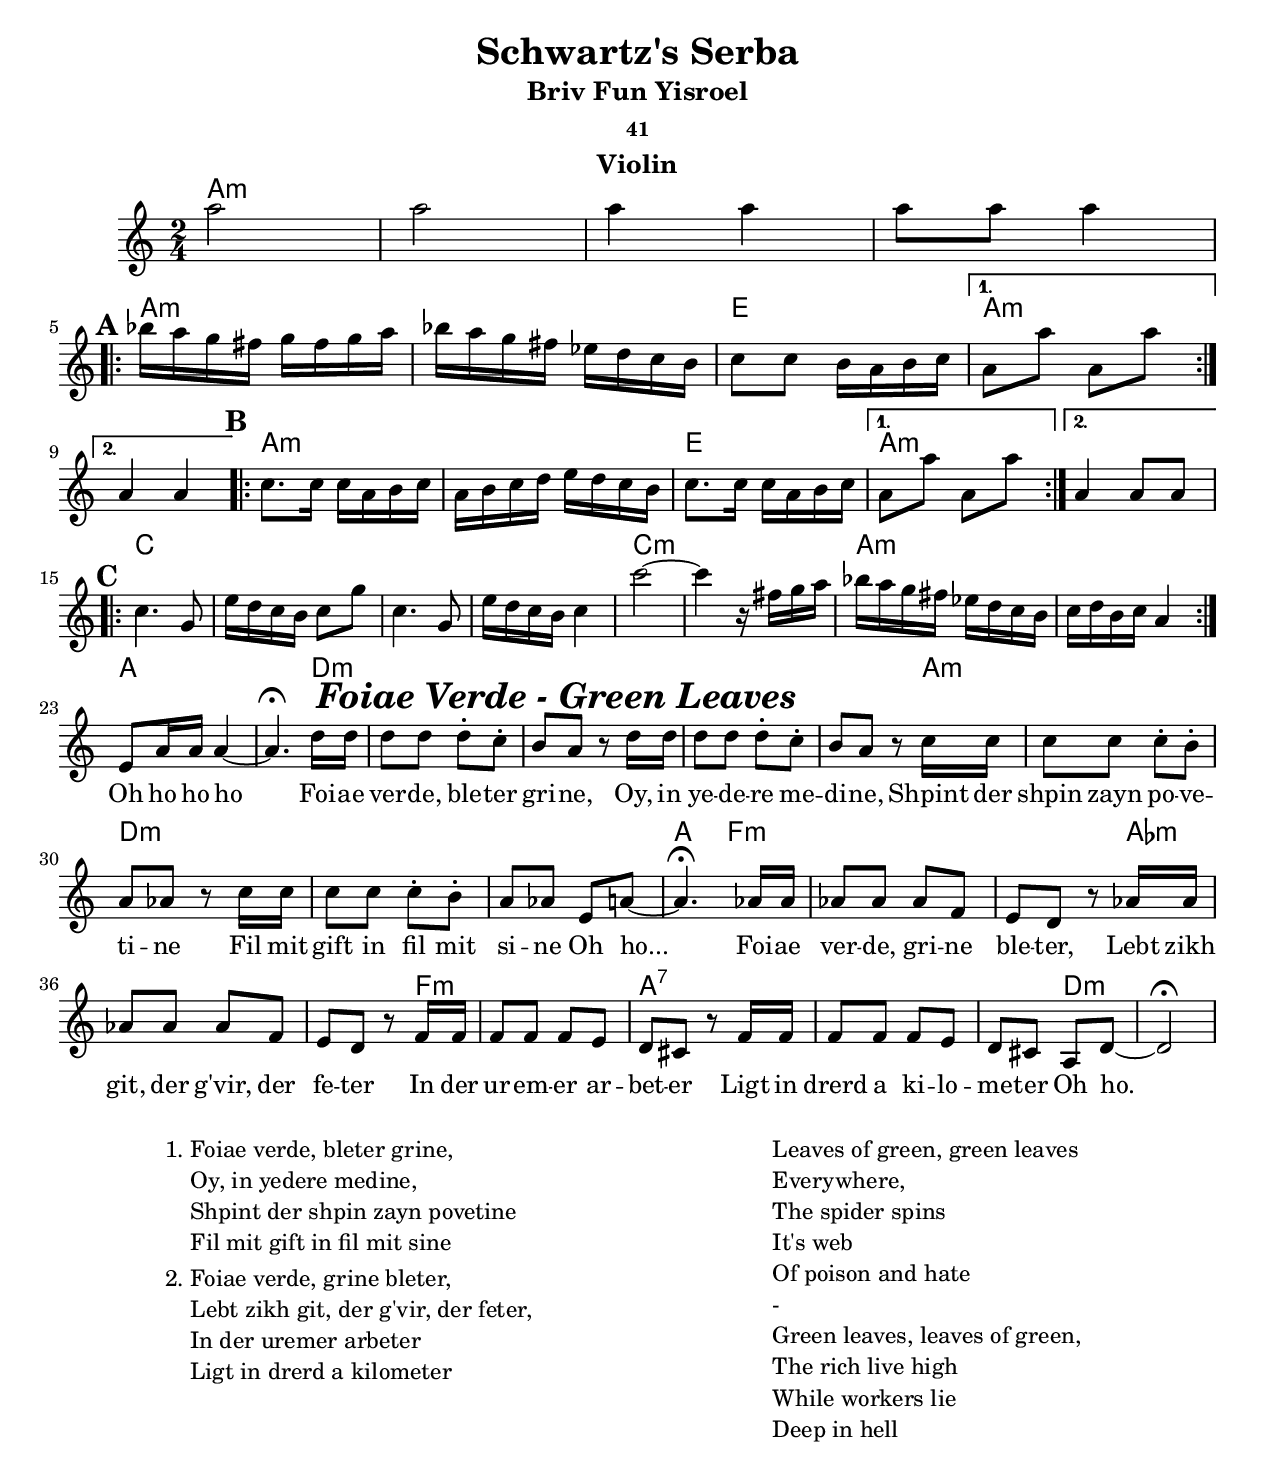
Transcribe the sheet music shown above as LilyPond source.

\version "2.18.0"
\include "english.ly"
\paper{
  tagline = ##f
  print-all-headers = ##t
  #(set-paper-size "letter")
}
date = #(strftime "%d-%m-%Y" (localtime (current-time)))
%\markup{ \italic{ " Updated " \date  }  }

%\markup{ Got something to say? }

%#################################### Melody ########################
melody = \relative c''' {
  \set Score.markFormatter = #format-mark-box-alphabet

  \clef treble
  \key a \minor
  \time 2/4

  \melisma
  a2 a2 a4 a4 a8 a8 a4 \break
  %\partial 16*3 a16 d f   %lead in notes

  \repeat volta 2{
    \mark \default
    bf16 a g fs g fs g a
    bf16 a g fs ef d c b|
    c8 c b16 a b c

  }
  \alternative { {a8 a' a, a' }{a,4 a } }


  \repeat volta 2{
    \mark \default
    c8.  c16 c a b c
    a16 b c d e d c b
    c8. c16 c a b c

  }
  \alternative { {a8 a' a, a' }{a,4 a8 a } }

  \repeat volta 2{
    \break
    \mark \default
    c4.  g8
    e'16 d c b c8 g'|
    c,4. g8
    e'16 d c b c4

    c'2~
    c4 r16 fs, g a
    bf a g fs ef d c b
    c16 d b c a4
  }
  \melismaEnd
  % briv starts here

  \break
  e8 a16 a a4~
  % a2~
  %a2~^\markup{\abs-fontsize #17 \bold \italic {"Foiae Verde - Green Leaves"}}
  a4. \fermata ^\markup{\abs-fontsize #17 \bold \italic {"     Foiae Verde - Green Leaves"}} d16 d|

  % e8  a16 a a4~|
  %a2 \fermata


  d8  d d-.  c-. |
  b a8 r8 d16 d

  d8 d d-.  c-.|
  b8 a r8  c16 c

  c8 c c-. b-. |
  a8 af r8 c16 c
  c8 c c-. b-. |
  a8 af e8 a~

  a4. \fermata af16 af
  %2nd verse
  af8 af af f|
  e8 d r af'16 af
  af8 af af f|
  e8 d r f16 f
  f8 f f e|
  d8 cs r f16 f|
  f8 f f e|
  d8 cs a d~
  d2\fermata

}
%################################# Lyrics #####################
\addlyrics{
  Oh ho ho ho
  Foi -- ae ver -- de, ble -- ter gri -- ne,
  Oy, in ye -- de -- re me -- di -- ne,
  Shpint der shpin zayn po -- ve -- ti -- ne
  Fil mit gift in fil mit si -- ne
  Oh ho...

  Foi -- ae ver -- de,  gri -- ne ble -- ter,
  Lebt zikh git, der g'vir, der fe -- ter
  In der ur -- em -- er ar -- bet -- er
  Ligt in drerd a ki -- lo -- me -- ter
  Oh ho.
}

%################################# Chords #######################
harmonies = \chordmode {
  a2*4:m
  a2*2:m
  e2
  a2*2:m
  %b
  a2*2:m
  e2
  a2*2:m
  %c
  c2*4
  c2*2:m
  a2*2:m
  %Foiae

  %a8*23
  a8*7
  d4*8:m
  a8*5:m
  d2*3:m
  a4 f4*4:m
  s8
  af8*8:m
  %g8*5
  f8*5:m
  a8*10:7
  d4*3:m

}

\score {
  <<
    \new ChordNames {
      \set chordChanges = ##f
      \harmonies
    }
    \new Staff
    \melody
  >>
  \header{
    title= "Schwartz's Serba"
    subtitle="Briv Fun Yisroel"
    subsubtitle="41"
    composer= ""
    instrument = "Violin"
    arranger= ""
  }
  \layout{indent = 1.0\cm}
  \midi {
    \tempo 4 = 120

    % \midi { }
  }
}

%
% more verses:
\markup{}
\markup {
  \fill-line {
    \hspace #0.1 % distance from left margin
    \column {
      \line {
        "1."
        \column {
          "Foiae verde, bleter grine,"
          "Oy, in yedere medine,"
          "Shpint der shpin zayn povetine"
          "Fil mit gift in fil mit sine"
        }
      }
      \hspace #0.2 % vertical distance between verses
      \line {
        "2."
        \column {
          "Foiae verde, grine bleter,"
          "Lebt zikh git, der g'vir, der feter,"
          "In der uremer arbeter"
          "Ligt in drerd a kilometer"
        }
      }
    }
    \hspace #0.1  % horiz. distance between columns
    \column {
      \line {
        ""
        \column {

          "Leaves of green, green leaves"
          "Everywhere,"
          "The spider spins"
          "It's web"
          "Of poison and hate"
          "-"
          "Green leaves, leaves of green,"
          "The rich live high"
          "While workers lie"
          "Deep in hell"
        }
      }


      \hspace #0.2 % distance between verses
      \line {
        \column {
          ""
        }
      }
    }
    \hspace #0.1 % distance to right margin
  }
}

%}

